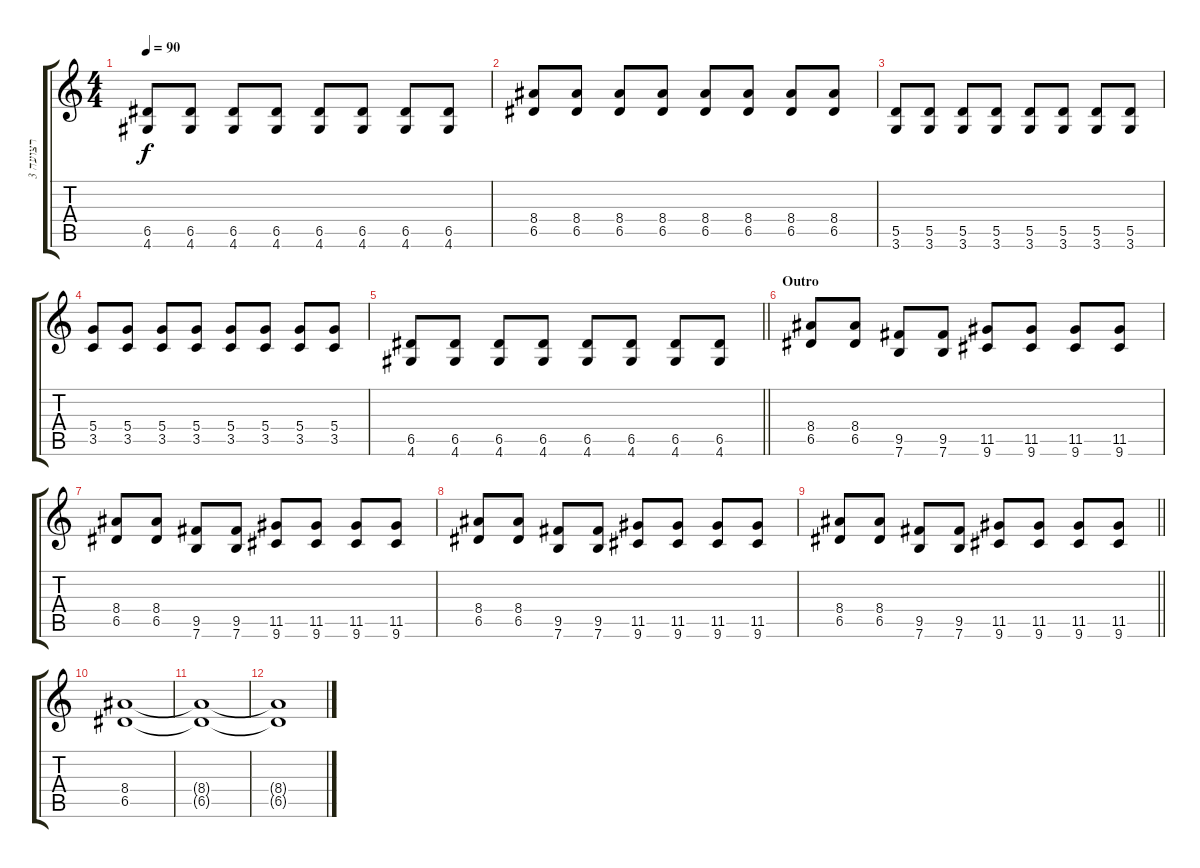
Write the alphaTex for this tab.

\track ("רצועה 3" "רצועה 3") {instrument distortionguitar}
\staff {score tabs}
\tuning (E4 B3 G3 D3 A2 E2) {hide}
\ts (4 4)
\tempo 90
\clef g2
\ks c
(6.5 4.6).8{dy f} (6.5 4.6).8 (6.5 4.6).8 (6.5 4.6).8 (6.5 4.6).8 (6.5 4.6).8 (6.5 4.6).8 (6.5 4.6).8 |
(8.4 6.5).8 (8.4 6.5).8 (8.4 6.5).8 (8.4 6.5).8 (8.4 6.5).8 (8.4 6.5).8 (8.4 6.5).8 (8.4 6.5).8 |
(5.5 3.6).8 (5.5 3.6).8 (5.5 3.6).8 (5.5 3.6).8 (5.5 3.6).8 (5.5 3.6).8 (5.5 3.6).8 (5.5 3.6).8 |
(5.4 3.5).8 (5.4 3.5).8 (5.4 3.5).8 (5.4 3.5).8 (5.4 3.5).8 (5.4 3.5).8 (5.4 3.5).8 (5.4 3.5).8 |
\barLineRight lightlight
(6.5 4.6).8 (6.5 4.6).8 (6.5 4.6).8 (6.5 4.6).8 (6.5 4.6).8 (6.5 4.6).8 (6.5 4.6).8 (6.5 4.6).8 |
\section ("" "Outro")
(8.4 6.5).8 (8.4 6.5).8 (9.5 7.6).8 (9.5 7.6).8 (11.5 9.6).8 (11.5 9.6).8 (11.5 9.6).8 (11.5 9.6).8 |
(8.4 6.5).8 (8.4 6.5).8 (9.5 7.6).8 (9.5 7.6).8 (11.5 9.6).8 (11.5 9.6).8 (11.5 9.6).8 (11.5 9.6).8 |
(8.4 6.5).8 (8.4 6.5).8 (9.5 7.6).8 (9.5 7.6).8 (11.5 9.6).8 (11.5 9.6).8 (11.5 9.6).8 (11.5 9.6).8 |
\barLineRight lightlight
(8.4 6.5).8 (8.4 6.5).8 (9.5 7.6).8 (9.5 7.6).8 (11.5 9.6).8 (11.5 9.6).8 (11.5 9.6).8 (11.5 9.6).8 |
(8.4 6.5).1 |
(8.4{t} 6.5{t}).1 |
(8.4{t} 6.5{t}).1
